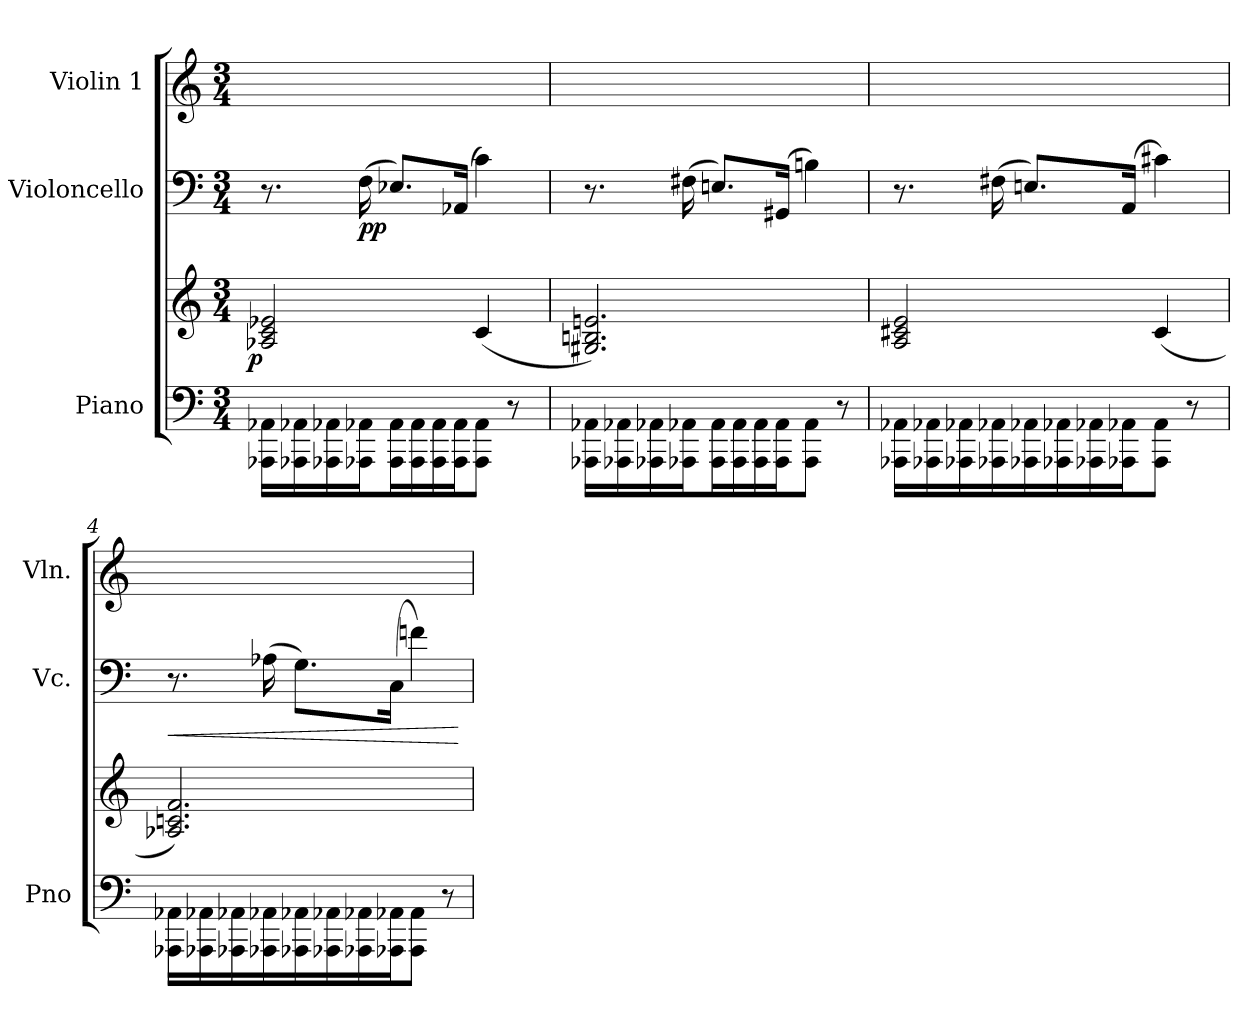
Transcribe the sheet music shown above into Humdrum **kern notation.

**kern	**kern	**dynam	**kern	**dynam	**kern
*part3	*part3	*part3	*part2	*part2	*part1
*staff4	*staff3	*staff3/4	*staff2	*staff2	*staff1
*I"Piano	*	*	*I"Violoncello	*	*I"Violin 1
*I'Pno	*	*	*I'Vc.	*	*I'Vln.
*clefF4	*clefG2	*	*clefF4	*	*clefG2
*k[]	*k[]	*	*k[]	*	*k[]
*C:	*C:	*	*C:	*	*C:
*M3/4	*M3/4	*	*M3/4	*	*M3/4
=1	=1	=1	=1	=1	=1
!	!	!LO:DY:rj	!	!	!
*tremolo	*	*	*	*	*
16AAA-X\ 16AA-X\LL	2A-X/ 2c/ 2e-X/	p	8.r	.	8.ryy
16AAA-X\ 16AA-X\	.	.	.	.	.
16AAA-X\ 16AA-X\	.	.	.	.	.
16AAA-X\ 16AA-X\JJ	.	.	(16F	pp	16ryy
16AAA-\ 16AA-\LL	.	.	8.E-XL)	.	4ryy
16AAA-\ 16AA-\	.	.	.	.	.
16AAA-\ 16AA-\	.	.	.	.	.
16AAA-\ 16AA-\JJ	.	.	(16AA-XJk	.	.
*Xtremolo	*	*	*	*	*
8AAA-\ 8AA-\J	(>4c	.	4c)	.	8.ryy
8r	.	.	.	.	.
.	.	.	.	.	16ryy
=2	=2	=2	=2	=2	=2
*tremolo	*	*	*	*	*
16AAA-X\ 16AA-X\LL	2.G#X/ 2.Bn/ 2.en/)	.	8.r	.	4ryy
16AAA-X\ 16AA-X\	.	.	.	.	.
16AAA-X\ 16AA-X\	.	.	.	.	.
16AAA-X\ 16AA-X\JJ	.	.	(16F#X	.	.
16AAA-\ 16AA-\LL	.	.	8.EnL)	.	8.ryy
16AAA-\ 16AA-\	.	.	.	.	.
16AAA-\ 16AA-\	.	.	.	.	.
16AAA-\ 16AA-\JJ	.	.	(16GG#XJk	.	16ryy
*Xtremolo	*	*	*	*	*
8AAA-\ 8AA-\J	.	.	4Bn)	.	4ryy
8r	.	.	.	.	.
=3	=3	=3	=3	=3	=3
*tremolo	*	*	*	*	*
16AAA-X\ 16AA-X\LL	2A/ 2c#X/ 2e/	.	8.r	.	8.ryy
16AAA-X\ 16AA-X\	.	.	.	.	.
16AAA-X\ 16AA-X\	.	.	.	.	.
16AAA-X\ 16AA-X\	.	.	(16F#X	.	16ryy
16AAA-X\ 16AA-X\	.	.	8.EnL)	.	4ryy
16AAA-X\ 16AA-X\	.	.	.	.	.
16AAA-X\ 16AA-X\	.	.	.	.	.
16AAA-X\ 16AA-X\JJ	.	.	(16AAJk	.	.
*Xtremolo	*	*	*	*	*
8AAA-\ 8AA-\J	(>4c#	.	4c#X)	.	8.ryy
8r	.	.	.	.	.
.	.	.	.	.	16ryy
=4	=4	=4	=4	=4	=4
!	!	!	!	!LO:HP:b	!
*tremolo	*	*	*	*	*
16AAA-X\ 16AA-X\LL	2.A-X 2.cn 2.f)	.	8.r	<	4ryy
16AAA-X\ 16AA-X\	.	.	.	.	.
16AAA-X\ 16AA-X\	.	.	.	.	.
16AAA-X\ 16AA-X\	.	.	(16A-X	.	.
16AAA-X\ 16AA-X\	.	.	8.GL)	.	8.ryy
16AAA-X\ 16AA-X\	.	.	.	.	.
16AAA-X\ 16AA-X\	.	.	.	.	.
16AAA-X\ 16AA-X\JJ	.	.	(16CJk	.	16ryy
*Xtremolo	*	*	*	*	*
8AAA-\ 8AA-\J	.	.	4fn)	.	4ryy
8r	.	.	.	.	.
.	.	.	.	[	.
=	=	=	=	=	=
*-	*-	*-	*-	*-	*-
